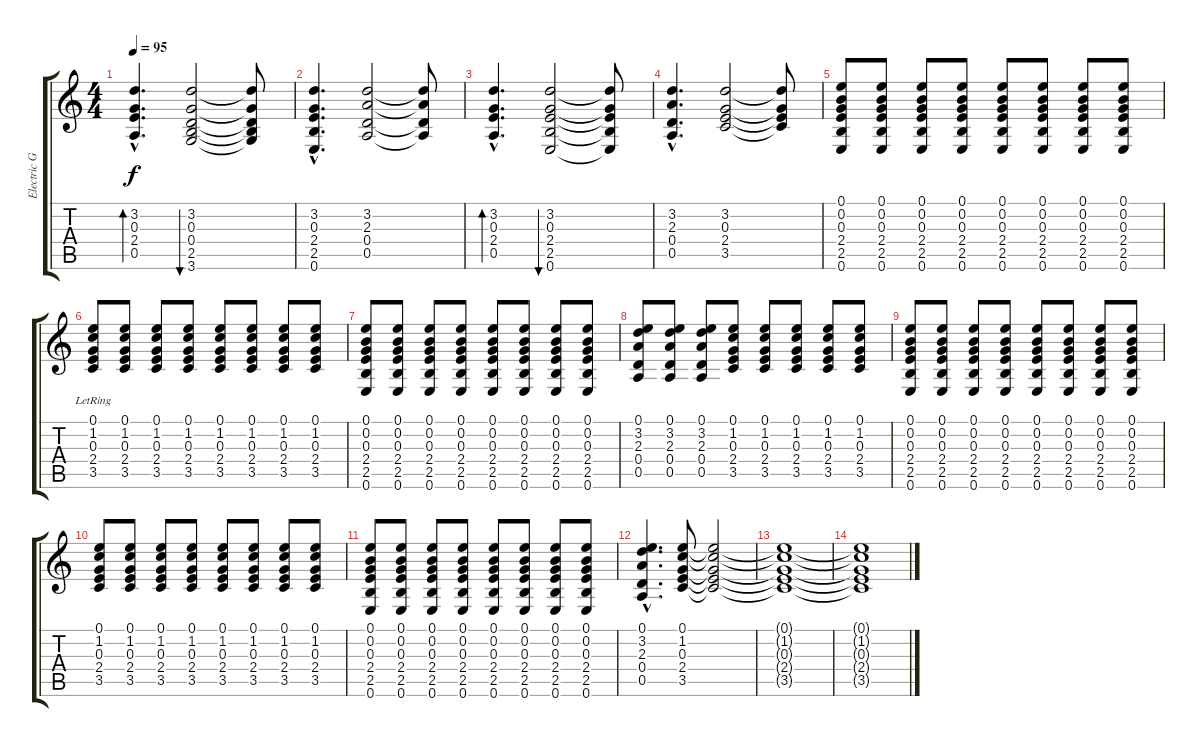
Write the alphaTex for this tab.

\track ("Electric Guitar(2)" "Electric G") {instrument overdrivenguitar}
\staff {score tabs}
\tuning (E4 B3 G3 D3 A2 E2) {hide}
\ts (4 4)
\tempo 95
\clef g2
\ks c
(3.2{hac} 0.3{hac} 2.4{hac} 0.5{hac}).4{d bd 60 dy f} (3.2 0.3 0.4 2.5 3.6).2{bu 60} (3.2{t} 0.3{t} 0.4{t} 2.5{t} 3.6{t}).8 |
(3.2{hac} 0.3{hac} 2.4{hac} 2.5{hac} 0.6{hac}).4{d} (3.2 2.3 0.4 0.5).2 (3.2{t} 2.3{t} 0.4{t} 0.5{t}).8 |
(3.2{hac} 0.3{hac} 2.4{hac} 0.5{hac}).4{d bd 60} (3.2 0.3 2.4 2.5 0.6).2{bu 60} (3.2{t} 0.3{t} 2.4{t} 2.5{t} 0.6{t}).8 |
(3.2{hac} 2.3{hac} 0.4{hac} 0.5{hac}).4{d} (3.2 0.3 2.4 3.5).2 (3.2{t} 0.3{t} 2.4{t} 3.5{t}).8 |
(0.1 0.2 0.3 2.4 2.5 0.6).8{volume 9} (0.1 0.2 0.3 2.4 2.5 0.6).8 (0.1 0.2 0.3 2.4 2.5 0.6).8 (0.1 0.2 0.3 2.4 2.5 0.6).8 (0.1 0.2 0.3 2.4 2.5 0.6).8 (0.1 0.2 0.3 2.4 2.5 0.6).8 (0.1 0.2 0.3 2.4 2.5 0.6).8 (0.1 0.2 0.3 2.4 2.5 0.6).8 |
(0.1{lr} 1.2{lr} 0.3{lr} 2.4{lr} 3.5{lr}).8 (0.1 1.2 0.3 2.4 3.5).8 (0.1 1.2 0.3 2.4 3.5).8 (0.1 1.2 0.3 2.4 3.5).8 (0.1 1.2 0.3 2.4 3.5).8 (0.1 1.2 0.3 2.4 3.5).8 (0.1 1.2 0.3 2.4 3.5).8 (0.1 1.2 0.3 2.4 3.5).8 |
(0.1 0.2 0.3 2.4 2.5 0.6).8 (0.1 0.2 0.3 2.4 2.5 0.6).8 (0.1 0.2 0.3 2.4 2.5 0.6).8 (0.1 0.2 0.3 2.4 2.5 0.6).8 (0.1 0.2 0.3 2.4 2.5 0.6).8 (0.1 0.2 0.3 2.4 2.5 0.6).8 (0.1 0.2 0.3 2.4 2.5 0.6).8 (0.1 0.2 0.3 2.4 2.5 0.6).8 |
(0.1 3.2 2.3 0.4 0.5).8 (0.1 3.2 2.3 0.4 0.5).8 (0.1 3.2 2.3 0.4 0.5).8 (0.1 1.2 0.3 2.4 3.5).8 (0.1 1.2 0.3 2.4 3.5).8 (0.1 1.2 0.3 2.4 3.5).8 (0.1 1.2 0.3 2.4 3.5).8 (0.1 1.2 0.3 2.4 3.5).8 |
(0.1 0.2 0.3 2.4 2.5 0.6).8 (0.1 0.2 0.3 2.4 2.5 0.6).8 (0.1 0.2 0.3 2.4 2.5 0.6).8 (0.1 0.2 0.3 2.4 2.5 0.6).8 (0.1 0.2 0.3 2.4 2.5 0.6).8 (0.1 0.2 0.3 2.4 2.5 0.6).8 (0.1 0.2 0.3 2.4 2.5 0.6).8 (0.1 0.2 0.3 2.4 2.5 0.6).8 |
(0.1 1.2 0.3 2.4 3.5).8 (0.1 1.2 0.3 2.4 3.5).8 (0.1 1.2 0.3 2.4 3.5).8 (0.1 1.2 0.3 2.4 3.5).8 (0.1 1.2 0.3 2.4 3.5).8 (0.1 1.2 0.3 2.4 3.5).8 (0.1 1.2 0.3 2.4 3.5).8 (0.1 1.2 0.3 2.4 3.5).8 |
(0.1 0.2 0.3 2.4 2.5 0.6).8 (0.1 0.2 0.3 2.4 2.5 0.6).8 (0.1 0.2 0.3 2.4 2.5 0.6).8 (0.1 0.2 0.3 2.4 2.5 0.6).8 (0.1 0.2 0.3 2.4 2.5 0.6).8 (0.1 0.2 0.3 2.4 2.5 0.6).8 (0.1 0.2 0.3 2.4 2.5 0.6).8 (0.1 0.2 0.3 2.4 2.5 0.6).8 |
(0.1{hac} 3.2{hac} 2.3{hac} 0.4{hac} 0.5{hac}).4{d} (0.1 1.2 0.3 2.4 3.5).8 (0.1{t} 1.2{t} 0.3{t} 2.4{t} 3.5{t}).2 |
(0.1{t} 1.2{t} 0.3{t} 2.4{t} 3.5{t}).1{volume 0} |
(0.1{t} 1.2{t} 0.3{t} 2.4{t} 3.5{t}).1
